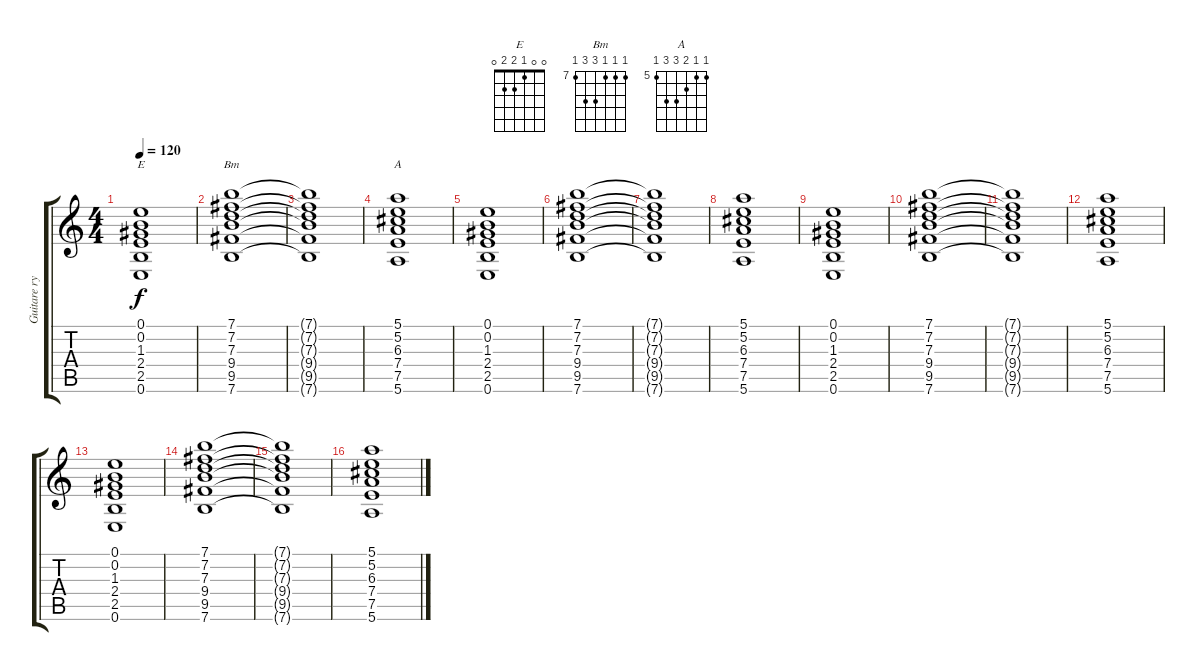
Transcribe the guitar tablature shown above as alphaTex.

\track ("Guitare rythmique" "Guitare ry") {instrument distortionguitar}
\staff {score tabs}
\tuning (E4 B3 G3 D3 A2 E2) {hide}
\chord ("E" 0 0 1 2 2 0)
\chord ("Bm" 7 7 7 9 9 7) {firstfret 7}
\chord ("A" 5 5 6 7 7 5) {firstfret 5}
\ts (4 4)
\tempo 120
\clef g2
\ks c
(0.1 0.2 1.3 2.4 2.5 0.6).1{ch "E" dy f} |
(7.1 7.2 7.3 9.4 9.5 7.6).1{ch "Bm"} |
(7.1{t} 7.2{t} 7.3{t} 9.4{t} 9.5{t} 7.6{t}).1 |
(5.1 5.2 6.3 7.4 7.5 5.6).1{ch "A"} |
(0.1 0.2 1.3 2.4 2.5 0.6).1 |
(7.1 7.2 7.3 9.4 9.5 7.6).1 |
(7.1{t} 7.2{t} 7.3{t} 9.4{t} 9.5{t} 7.6{t}).1 |
(5.1 5.2 6.3 7.4 7.5 5.6).1 |
(0.1 0.2 1.3 2.4 2.5 0.6).1 |
(7.1 7.2 7.3 9.4 9.5 7.6).1 |
(7.1{t} 7.2{t} 7.3{t} 9.4{t} 9.5{t} 7.6{t}).1 |
(5.1 5.2 6.3 7.4 7.5 5.6).1 |
(0.1 0.2 1.3 2.4 2.5 0.6).1 |
(7.1 7.2 7.3 9.4 9.5 7.6).1 |
(7.1{t} 7.2{t} 7.3{t} 9.4{t} 9.5{t} 7.6{t}).1 |
(5.1 5.2 6.3 7.4 7.5 5.6).1
